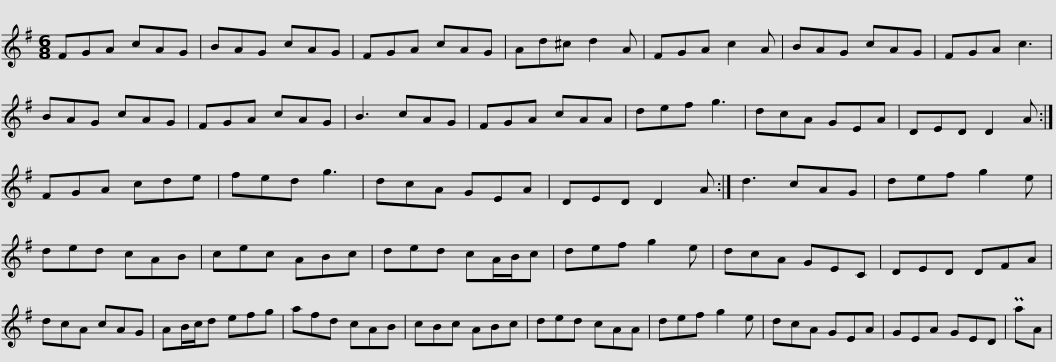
X:1
L:1/8
M:6/8
I:linebreak $
K:G
V:1 treble
V:1
 FGA cAG | BAG cAG | FGA cAG | Ad^c d2 A | FGA c2 A | %5
 BAG cAG | FGA c3 |$ BAG cAG | FGA cAG | B3 cAG | %10
 FGA cAA | def g3 | dcA GEA | DED D2 A :| FGA cde |$ %15
 fed g3 | dcA GEA | DED D2 A :| d3 cAG | def g2 e | %20
 ded cAB | cec ABc | ded cA/B/c |$ def g2 e | dcA GEC | %25
 DED DFA | dcA cAG | AB/c/d efg | afd cAB | cBc ABc |$ %30
 ded cAA | def g2 e | dcA GEA | GEA GED | PaA | %35
